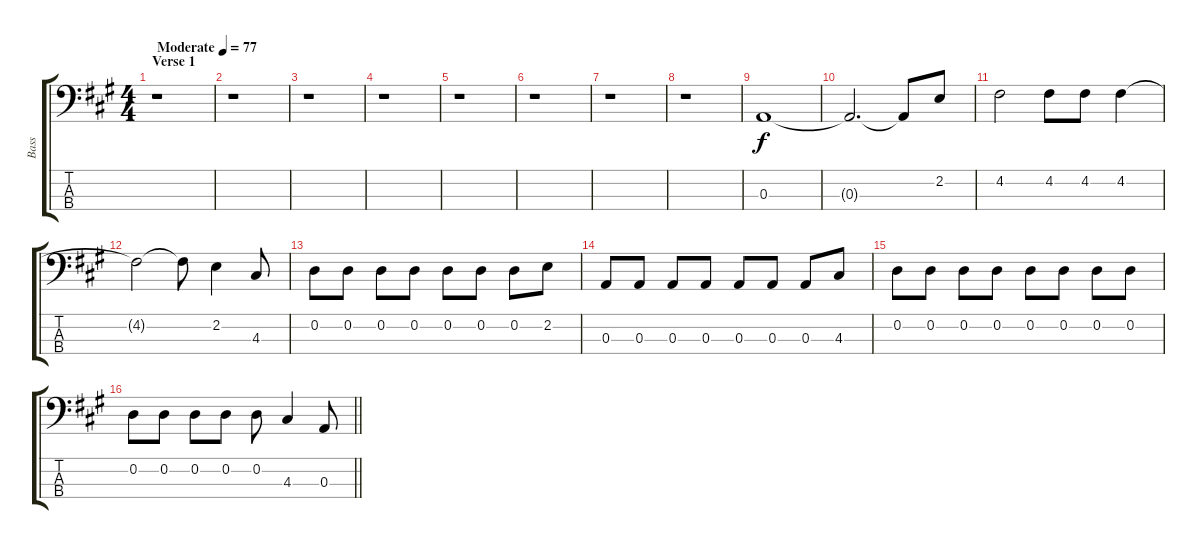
\track ("Bass" "Bass") {instrument electricbassfinger}
\staff {score tabs}
\tuning (G2 D2 A1 E1) {hide}
\ts (4 4)
\section ("" "Verse 1")
\tempo (77 "Moderate")
\clef f4
\ks a
r.1{dy f instrument electricbassfinger} |
r.1 |
r.1 |
r.1 |
r.1 |
r.1 |
r.1 |
r.1 |
0.3.1 |
0.3{t}.2{d} 0.3{t}.8 2.2.8 |
4.2.2 4.2.8 4.2.8 4.2.4 |
4.2{t}.2 4.2{t}.8 2.2.4 4.3.8 |
0.2.8 0.2.8 0.2.8 0.2.8 0.2.8 0.2.8 0.2.8 2.2.8 |
0.3.8 0.3.8 0.3.8 0.3.8 0.3.8 0.3.8 0.3.8 4.3.8 |
0.2.8 0.2.8 0.2.8 0.2.8 0.2.8 0.2.8 0.2.8 0.2.8 |
\barLineRight lightlight
0.2.8 0.2.8 0.2.8 0.2.8 0.2.8 4.3.4 0.3.8
